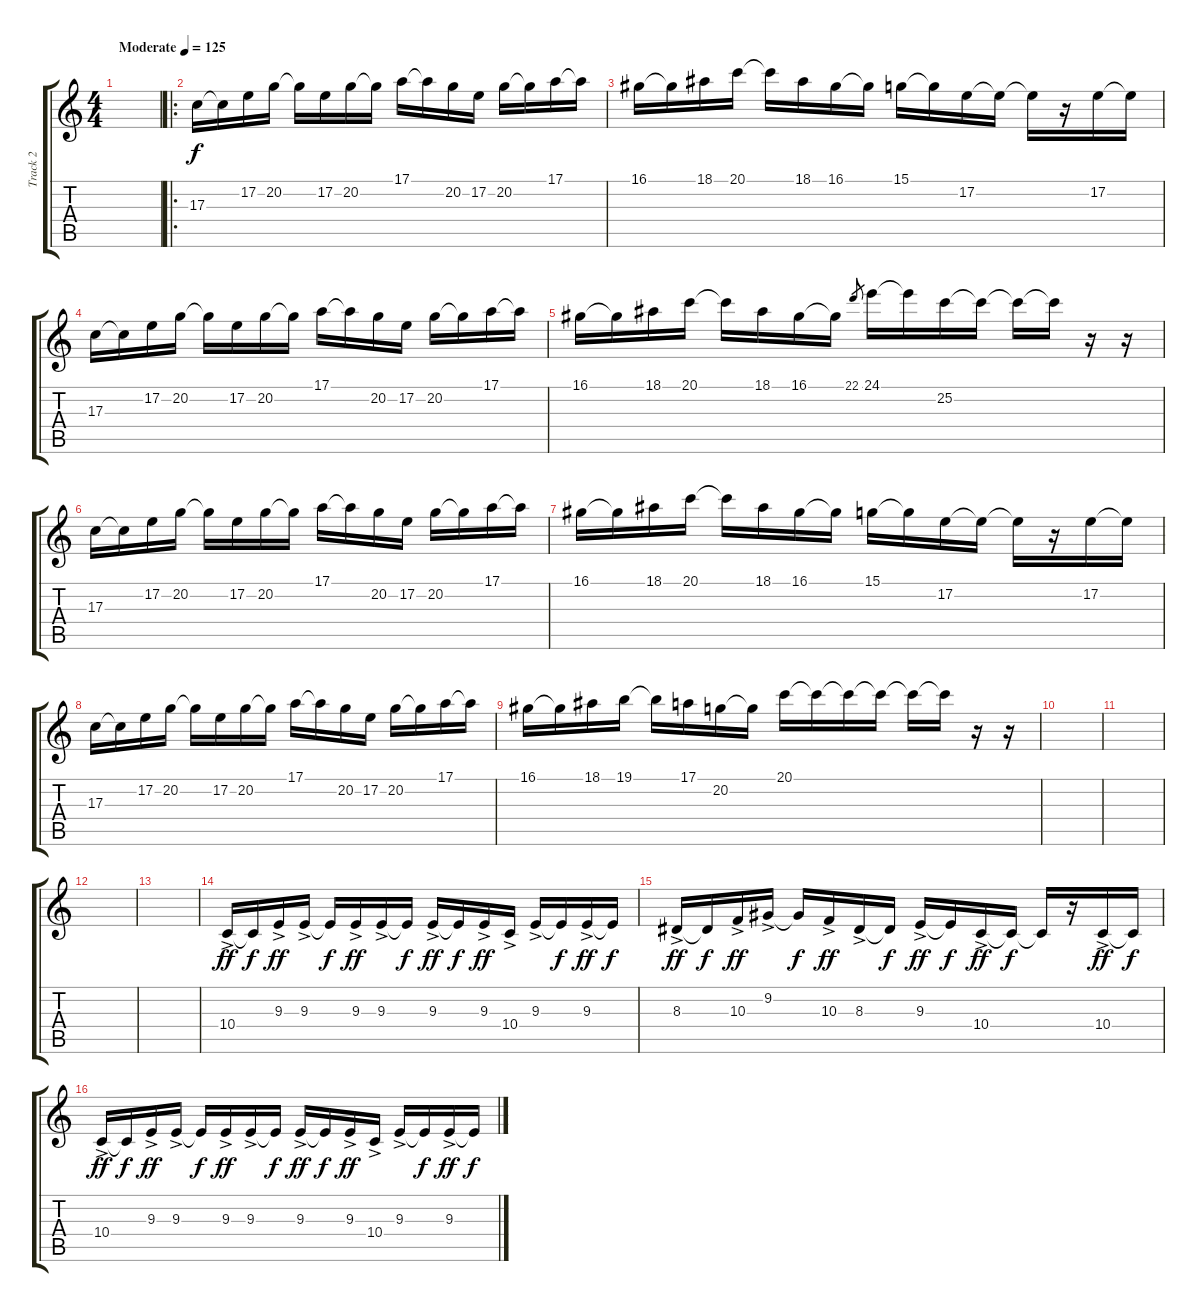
\track ("Track 2" "Track 2") {instrument vibraphone}
\staff {score tabs}
\tuning (E4 B3 G3 D3 A2 E2) {hide}
\ts (4 4)
\tempo (125 "Moderate")
\clef g2
\ks c
|
\ro
17.3.16 17.3{t}.16 17.2.16 20.2.16 20.2{t}.16 17.2.16 20.2.16 20.2{t}.16 17.1.16 17.1{t}.16 20.2.16 17.2.16 20.2.16 20.2{t}.16 17.1.16 17.1{t}.16 |
16.1.16 16.1{t}.16 18.1.16 20.1.16 20.1{t}.16 18.1.16 16.1.16 16.1{t}.16 15.1.16 15.1{t}.16 17.2.16 17.2{t}.16 17.2{t}.16 r.16 17.2.16 17.2{t}.16 |
17.3.16 17.3{t}.16 17.2.16 20.2.16 20.2{t}.16 17.2.16 20.2.16 20.2{t}.16 17.1.16 17.1{t}.16 20.2.16 17.2.16 20.2.16 20.2{t}.16 17.1.16 17.1{t}.16 |
16.1.16 16.1{t}.16 18.1.16 20.1.16 20.1{t}.16 18.1.16 16.1.16 16.1{t}.16 22.1.8{gr} 24.1.16 24.1{t}.16 25.2.16 25.2{t}.16 25.2{t}.16 25.2{t}.16 r.16 r.16 |
17.3.16 17.3{t}.16 17.2.16 20.2.16 20.2{t}.16 17.2.16 20.2.16 20.2{t}.16 17.1.16 17.1{t}.16 20.2.16 17.2.16 20.2.16 20.2{t}.16 17.1.16 17.1{t}.16 |
16.1.16 16.1{t}.16 18.1.16 20.1.16 20.1{t}.16 18.1.16 16.1.16 16.1{t}.16 15.1.16 15.1{t}.16 17.2.16 17.2{t}.16 17.2{t}.16 r.16 17.2.16 17.2{t}.16 |
17.3.16 17.3{t}.16 17.2.16 20.2.16 20.2{t}.16 17.2.16 20.2.16 20.2{t}.16 17.1.16 17.1{t}.16 20.2.16 17.2.16 20.2.16 20.2{t}.16 17.1.16 17.1{t}.16 |
16.1.16 16.1{t}.16 18.1.16 19.1.16 19.1{t}.16 17.1.16 20.2.16 20.2{t}.16 20.1.16 20.1{t}.16 20.1{t}.16 20.1{t}.16 20.1{t}.16 20.1{t}.16 r.16 r.16 |
|
|
|
|
10.4{ac}.16{dy ff} 10.4{t}.16{dy f} 9.3{ac}.16{dy ff} 9.3{ac}.16 9.3{t}.16{dy f} 9.3{ac}.16{dy ff} 9.3{ac}.16 9.3{t}.16{dy f} 9.3{ac}.16{dy ff} 9.3{t}.16{dy f} 9.3{ac}.16{dy ff} 10.4{ac}.16 9.3{ac}.16 9.3{t}.16{dy f} 9.3{ac}.16{dy ff} 9.3{t}.16{dy f} |
8.3{ac}.16{dy ff} 8.3{t}.16{dy f} 10.3{ac}.16{dy ff} 9.2{ac}.16 9.2{t}.16{dy f} 10.3{ac}.16{dy ff} 8.3{ac}.16 8.3{t}.16{dy f} 9.3{ac}.16{dy ff} 9.3{t}.16{dy f} 10.4{ac}.16{dy ff} 10.4{t}.16{dy f} 10.4{t}.16 r.16 10.4{ac}.16{dy ff} 10.4{t}.16{dy f} |
10.4{ac}.16{dy ff} 10.4{t}.16{dy f} 9.3{ac}.16{dy ff} 9.3{ac}.16 9.3{t}.16{dy f} 9.3{ac}.16{dy ff} 9.3{ac}.16 9.3{t}.16{dy f} 9.3{ac}.16{dy ff} 9.3{t}.16{dy f} 9.3{ac}.16{dy ff} 10.4{ac}.16 9.3{ac}.16 9.3{t}.16{dy f} 9.3{ac}.16{dy ff} 9.3{t}.16{dy f}
